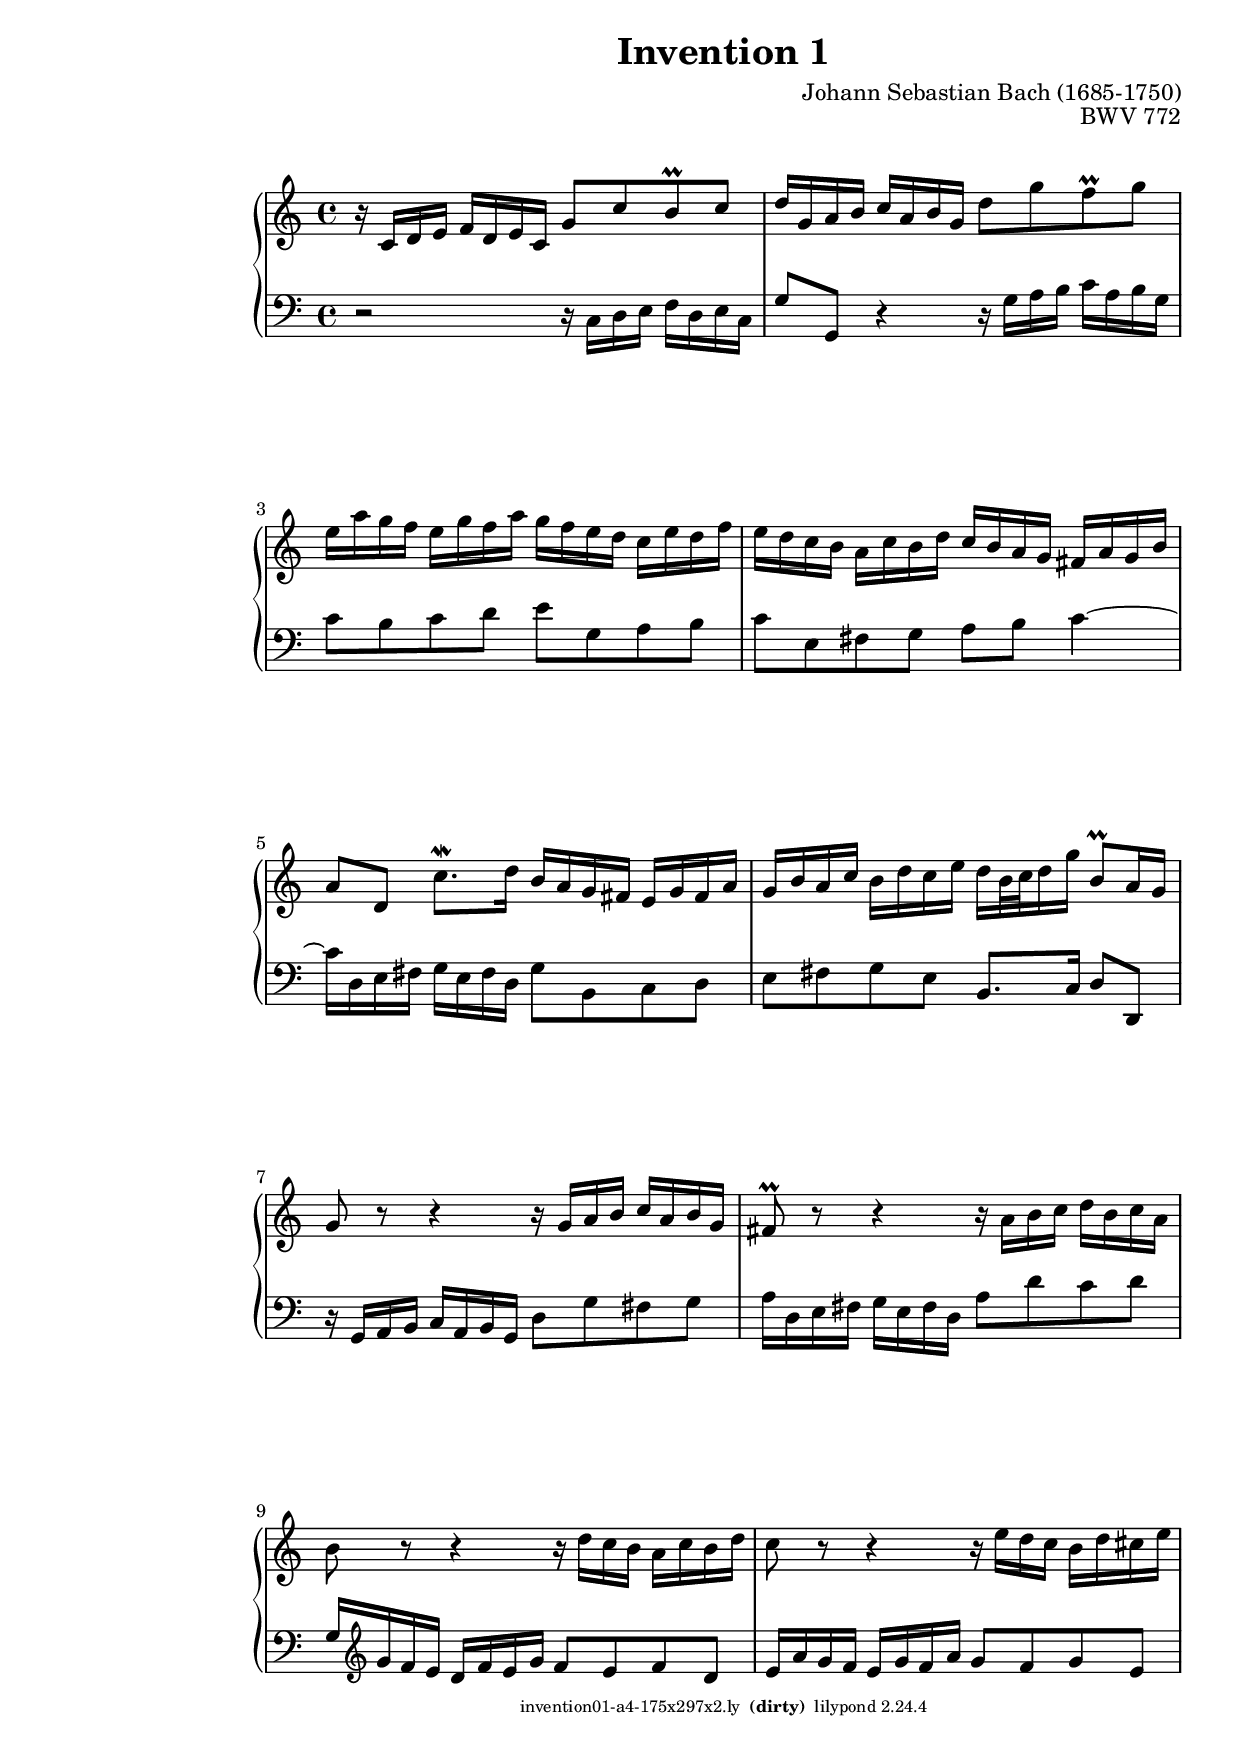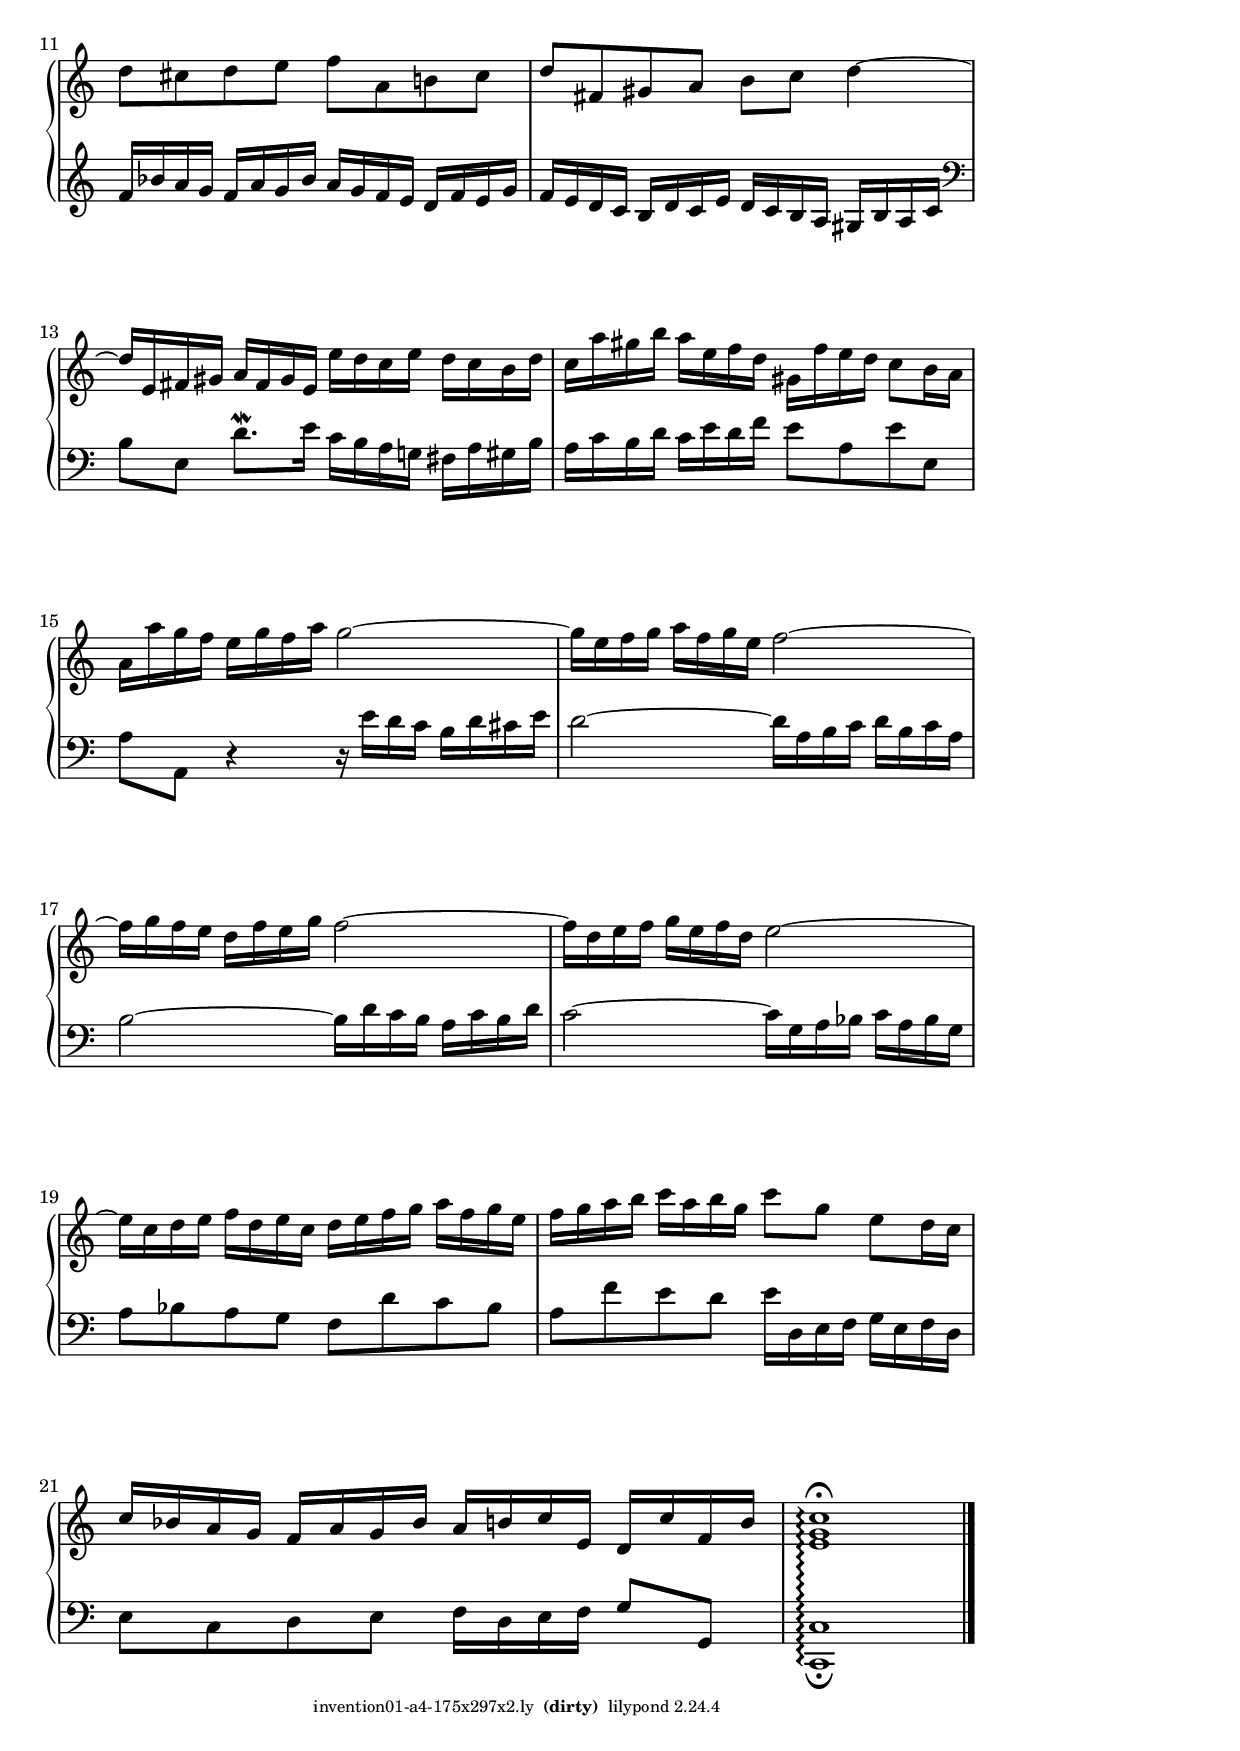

\include "../../include/general.ily"
\include "../../include/a4-175x297.ily"

\header{
   composer          = "Johann Sebastian Bach (1685-1750)"
   title             = "Invention 1"
   opus              = "BWV 772"
   
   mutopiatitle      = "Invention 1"
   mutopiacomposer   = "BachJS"
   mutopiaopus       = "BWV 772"
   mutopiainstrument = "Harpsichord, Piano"
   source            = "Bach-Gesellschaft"
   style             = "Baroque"
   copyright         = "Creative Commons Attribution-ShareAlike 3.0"
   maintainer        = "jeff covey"
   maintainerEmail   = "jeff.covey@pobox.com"
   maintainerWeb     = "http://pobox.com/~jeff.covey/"
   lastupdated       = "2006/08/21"
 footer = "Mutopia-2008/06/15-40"
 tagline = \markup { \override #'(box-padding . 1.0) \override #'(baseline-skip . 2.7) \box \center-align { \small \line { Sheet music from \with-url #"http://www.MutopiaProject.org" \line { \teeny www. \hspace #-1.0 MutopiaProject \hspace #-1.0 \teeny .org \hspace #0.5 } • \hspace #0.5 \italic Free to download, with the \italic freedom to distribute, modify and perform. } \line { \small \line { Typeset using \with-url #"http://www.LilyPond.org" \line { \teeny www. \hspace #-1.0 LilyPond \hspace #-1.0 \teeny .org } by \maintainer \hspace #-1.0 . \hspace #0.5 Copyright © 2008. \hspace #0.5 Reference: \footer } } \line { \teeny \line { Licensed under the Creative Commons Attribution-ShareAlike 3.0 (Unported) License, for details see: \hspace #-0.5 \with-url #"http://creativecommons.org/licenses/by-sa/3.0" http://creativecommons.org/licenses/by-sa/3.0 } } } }
}

\version "2.11.46"

voiceone =
\relative c' {
   r16  c[ d e]   f[ d e c]  g'8[ c b^\prall c]              | % 1
   d16[ g, a b]  c[ a b g]  d'8[ g f^\prall g]               | % 2
   e16[ a g f]  e[ g f a]  g[ f e d]  c[ e d f]              | % 3
   e[ d c b]  a[ c b d]  c[ b a g]  fis[ a g b]              | % 4
   a8[ d,]  c'8.[^\mordent d16]  b[ a g fis]  e[ g fis a]    | % 5
   g[ b a c]  b[ d c e]  d[ b32 c d16 g]  b,8[^\prall a16 g] | % 6
   g8 r r4 r16  g[ a b]  c[ a b g]                           | % 7
   fis8^\prall r r4 r16  a[ b c]  d[ b c a]                  | % 8
   b8          r r4 r16  d[ c b]  a[ c b d]                  | % 9
   c8          r r4 r16  e[ d c]  b[ d cis e]                | % 10
   d8[ cis d e]  f[ a, b! cis]                               | % 11
   d[ fis, gis a]  b[ c] d4 ~                                | % 12
   d16[ e, fis gis]  a[ fis gis e]  e'[ d c e]  d[ c b d]    | % 13
   c[ a' gis b]  a[ e f d]  gis,[ f' e d]  c8[ b16 a]        | % 14
   a16[ a' g f]  e[ g f a] g2 ~                              | % 15
   g16[ e f g]   a[ f g e] f2 ~                              | % 16
   f16[ g f e]   d[ f e g] f2 ~                              | % 17
   f16[ d e f]   g[ e f d] e2 ~                              | % 18
   e16[ c d e]  f[ d e c]  d[ e f g]  a[ f g e]              | % 19
   f[   g a b]  c[ a b g]  c8[ g]  e[ d16 c]                 | % 20
   c[ bes a g]  f[ a g bes]  a[ b c e,]  d[ c' f, b]         | % 21
   <c g e>1^\fermata\arpeggio                                | % 22
   \bar "|."
}

voicetwo =
\relative c {
   \clef "bass"
   r2          r16   c[ d e]  f[ d e c]                      | % 1
   g'8[ g,] r4 r16  g'[ a b]  c[ a b g]                      | % 2
   c8[ b c d]  e[ g, a b]                                    | % 3
   c[ e, fis g]  a[ b] c4 ~                                  | % 4
   c16[ d, e fis]  g[ e fis d]  g8[ b, c d]                  | % 5
   e[ fis g e]  b8.[ c16]  d8[ d,]                           | % 6
   r16  g[ a b]  c[ a b g]  d'8[ g fis g]                    | % 7
   a16[ d, e fis]  g[ e fis d]  a'8[ d c d]                  | % 8
   g,16[ \clef "treble" g' f e]  d[ f e g]  f8[ e f d]       | % 9
   e16[ a g f]  e[ g f a]  g8[ f g e]                        | % 10
   f16[ bes a g]  f[ a g bes]  a[ g f e]  d[ f e g]          | % 11
   f[ e d c]  b[ d c e]  d[ c b a]  gis[ b a c]              | % 12
   \clef "bass"
   b8[ e,]  d'8.[^\mordent e16]  c[ b a g!]  fis[ a gis b]   | % 13
   a[ c b d]  c[ e d f]  e8[ a, e' e,]                       | % 14
   a8[ a,] r4 r16  e''16[ d c]  b[ d cis e]                  | % 15
   d2 ~  d16[ a b c]    d[ b c a]                            | % 16
   b2 ~  b16[ d c b]    a[ c b d]                            | % 17
   c2 ~  c16[ g a bes]  c[ a bes g]                          | % 18
   a8[ bes a g]  f[ d' c bes]                                | % 19
   a[ f' e d]    e16[ d, e f]  g[ e f d]                     | % 20
   e8[ c d e]  f16[ d e f]  g8[ g,]                          | % 21
   <c c,>1\arpeggio_\fermata                                 | % 22
   \bar "|."
}

\score {
   \context PianoStaff <<
      \set PianoStaff.connectArpeggios = ##t
      \context Staff = "one" << \voiceone >>
      \context Staff = "two" << \voicetwo >>
   >>
   
   \layout { indent=0 }
   
  \midi {
    \context {
      \Score
      tempoWholesPerMinute = #(ly:make-moment 80 4)
      }
    }


}


